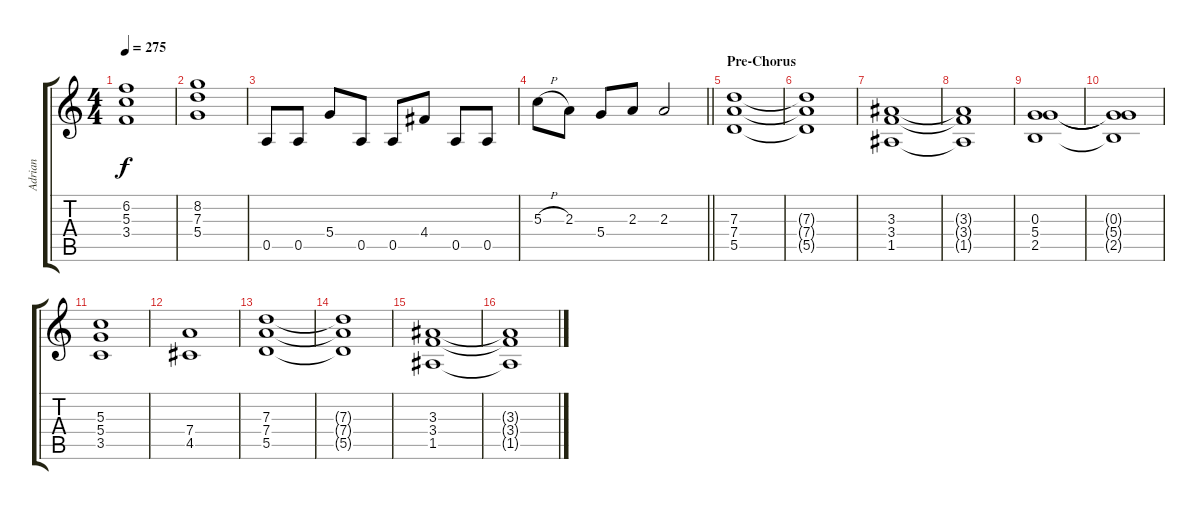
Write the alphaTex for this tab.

\track ("Adrian" "Adrian") {instrument distortionguitar}
\staff {score tabs}
\tuning (E4 B3 G3 D3 A2 E2) {hide}
\ts (4 4)
\tempo 275
\clef g2
\ks c
(6.2 5.3 3.4).1{dy f} |
(8.2 7.3 5.4).1 |
0.5.8 0.5.8 5.4.8 0.5.8 0.5.8 4.4.8 0.5.8 0.5.8 |
\barLineRight lightlight
5.3{h}.8 2.3.8 5.4.8 2.3.8 2.3.2 |
\section ("" "Pre-Chorus")
(7.3 7.4 5.5).1 |
(7.3{t} 7.4{t} 5.5{t}).1 |
(3.3 3.4 1.5).1 |
(3.3{t} 3.4{t} 1.5{t}).1 |
(0.3 5.4 2.5).1 |
(0.3{t} 5.4{t} 2.5{t}).1 |
(5.3 5.4 3.5).1 |
(7.4 4.5).1 |
(7.3 7.4 5.5).1 |
(7.3{t} 7.4{t} 5.5{t}).1 |
(3.3 3.4 1.5).1 |
(3.3{t} 3.4{t} 1.5{t}).1
